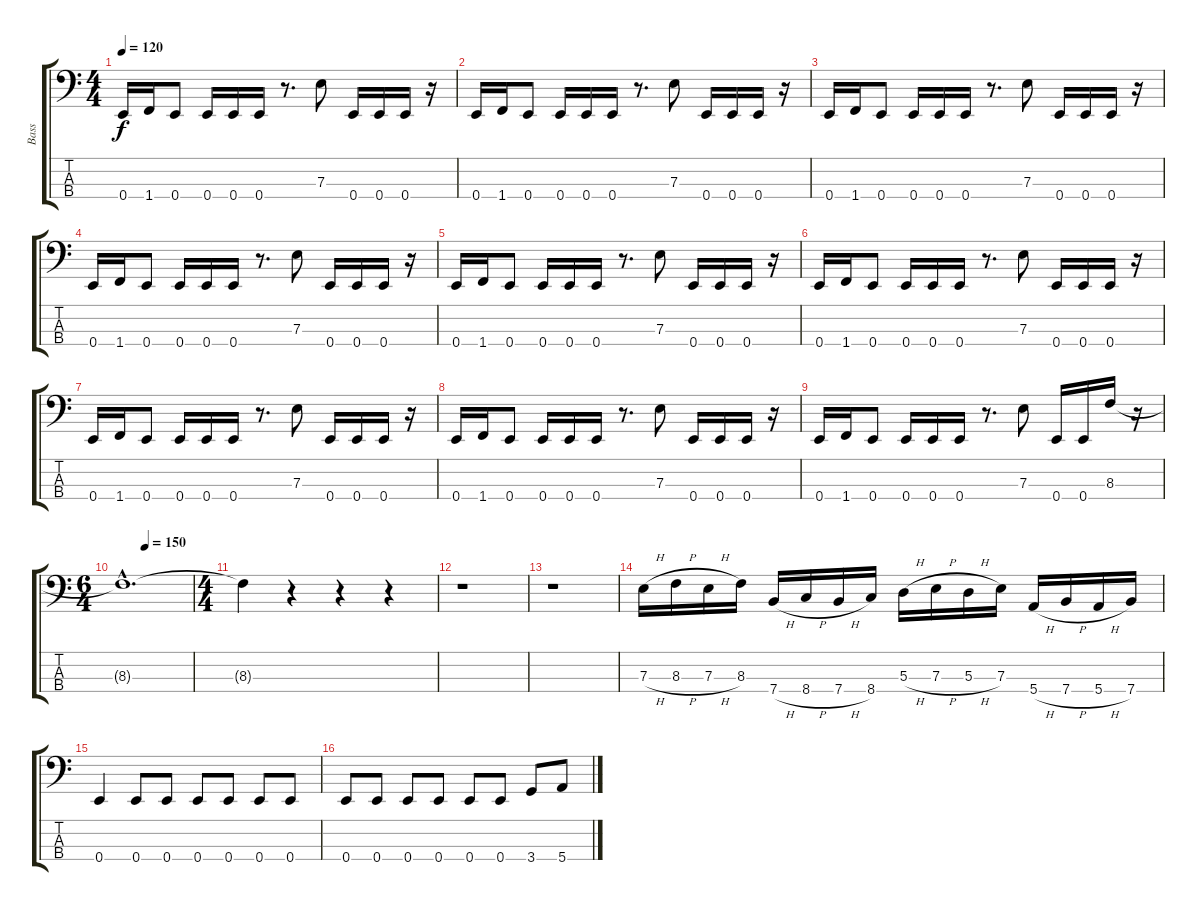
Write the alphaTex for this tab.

\track ("Bass" "Bass") {instrument electricbassfinger}
\staff {score tabs}
\tuning (G2 D2 A1 E1) {hide}
\ts (4 4)
\tempo 120
\clef f4
\ks c
0.4.16{dy f} 1.4.16 0.4.8 0.4.16 0.4.16 0.4.16 r.8{d} 7.3.8 0.4.16 0.4.16 0.4.16 r.16 |
0.4.16 1.4.16 0.4.8 0.4.16 0.4.16 0.4.16 r.8{d} 7.3.8 0.4.16 0.4.16 0.4.16 r.16 |
0.4.16 1.4.16 0.4.8 0.4.16 0.4.16 0.4.16 r.8{d} 7.3.8 0.4.16 0.4.16 0.4.16 r.16 |
0.4.16 1.4.16 0.4.8 0.4.16 0.4.16 0.4.16 r.8{d} 7.3.8 0.4.16 0.4.16 0.4.16 r.16 |
0.4.16 1.4.16 0.4.8 0.4.16 0.4.16 0.4.16 r.8{d} 7.3.8 0.4.16 0.4.16 0.4.16 r.16 |
0.4.16 1.4.16 0.4.8 0.4.16 0.4.16 0.4.16 r.8{d} 7.3.8 0.4.16 0.4.16 0.4.16 r.16 |
0.4.16 1.4.16 0.4.8 0.4.16 0.4.16 0.4.16 r.8{d} 7.3.8 0.4.16 0.4.16 0.4.16 r.16 |
0.4.16 1.4.16 0.4.8 0.4.16 0.4.16 0.4.16 r.8{d} 7.3.8 0.4.16 0.4.16 0.4.16 r.16 |
0.4.16 1.4.16 0.4.8 0.4.16 0.4.16 0.4.16 r.8{d} 7.3.8 0.4.16 0.4.16 8.3.16 r.16 |
\ts (6 4)
\tempo (150 0.3333333333333333)
8.3{hac t}.1{d} |
\ts (4 4)
8.3{t}.4 r.4 r.4 r.4 |
r.1 |
r.1 |
7.3{h}.16 8.3{h}.16 7.3{h}.16 8.3.16 7.4{h}.16 8.4{h}.16 7.4{h}.16 8.4.16 5.3{h}.16 7.3{h}.16 5.3{h}.16 7.3.16 5.4{h}.16 7.4{h}.16 5.4{h}.16 7.4.16 |
0.4.4 0.4.8 0.4.8 0.4.8 0.4.8 0.4.8 0.4.8 |
0.4.8 0.4.8 0.4.8 0.4.8 0.4.8 0.4.8 3.4.8 5.4.8
